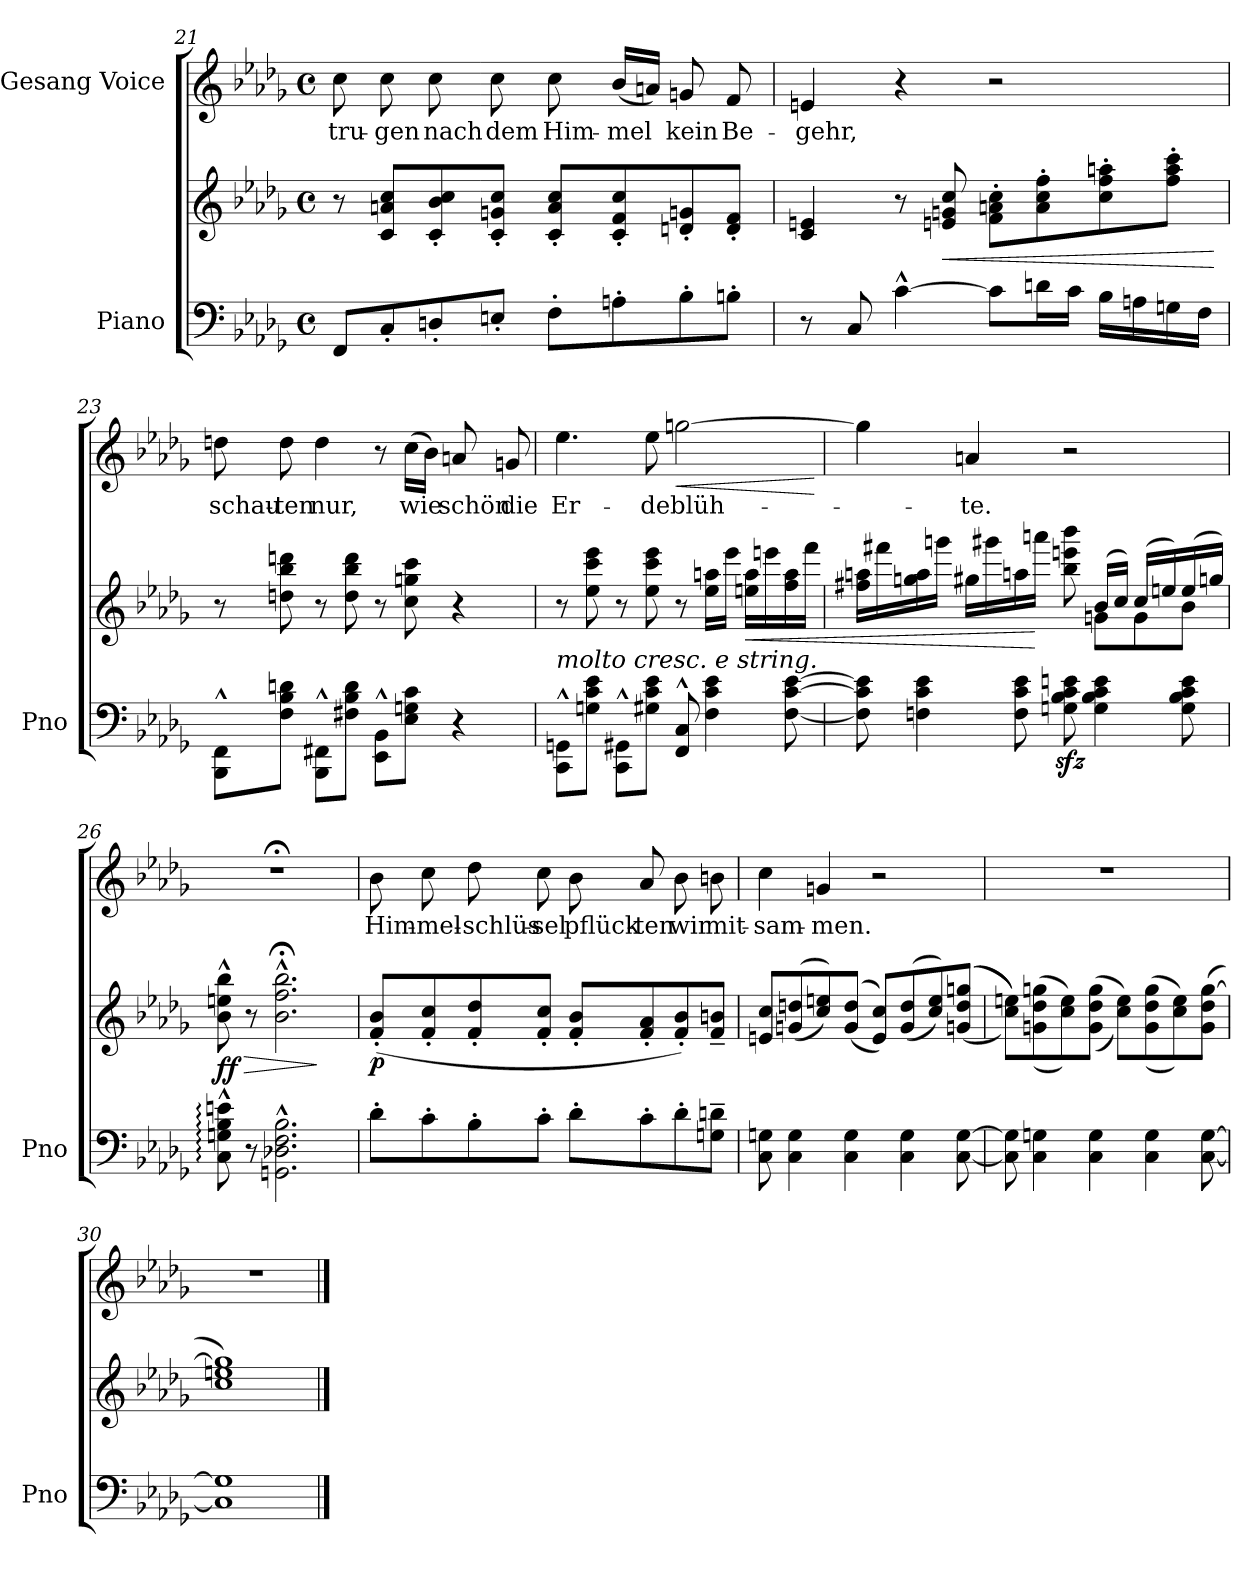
**kern	**kern	**dynam	**kern	**text	**dynam
*part2	*part2	*part2	*part1	*part1	*part1
*staff3	*staff2	*staff2/3	*staff1	*staff1	*staff1
*I"Piano	*	*	*I"Gesang Voice	*	*
*I'Pno	*	*	*	*	*
!!LO:LB:g=z
*clefF4	*clefG2	*	*clefG2	*	*
*k[b-e-a-d-g-]	*k[b-e-a-d-g-]	*	*k[b-e-a-d-g-]	*	*
*M4/4	*M4/4	*	*M4/4	*	*
*met(c)	*met(c)	*	*met(c)	*	*
=21	=21	=21	=21	=21	=21
!	!	!LO:DY:b	!	!LO:LY:b	!
!	!	!LO:DY:n=1:b	!	!	!
8FF/L	8r	p other-dynamics	8cc\	tru-	.
!	!	!	!	!LO:LY:b	!
8C'/	8c/ 8an/ 8cc/L	.	8cc\	-gen	.
!	!	!	!	!LO:LY:b	!
8Dn'/	8c/' 8b-/' 8cc/'	.	8cc\	nach	.
!	!	!	!	!LO:LY:b	!
8En'/J	8c/' 8gn/' 8cc/'J	.	8cc\	dem	.
!	!	!	!	!LO:LY:b	!
8F'\L	8c/' 8a/' 8cc/'L	.	8cc\	Him-	.
!	!	!	!	!LO:LY:b	!
8An'\	8c/' 8f/' 8cc/'	.	(16b-/LL	-mel	.
.	.	.	16an/JJ)	.	.
!	!	!	!	!LO:LY:b	!
8B-'\	8dn/' 8gn/'	.	8gn/	kein	.
!	!	!	!	!LO:LY:b	!
8Bn'\J	8d/' 8f/'J	.	8f/	Be-	.
=22	=22	=22	=22	=22	=22
!	!	!	!	!LO:LY:b	!
8r	4c/ 4en/	.	4en/	-gehr,	.
8C/	.	.	.	.	.
[4c^^\	8r	.	4r	.	.
!	!	!LO:HP:b	!	!	!
.	8en/ 8gn/ 8cc/	<	.	.	.
8c\L]	8f\' 8an\' 8cc\'L	.	2r	.	.
16dn\L	8a\' 8cc\' 8ff\'	.	.	.	.
16c\JJ	.	.	.	.	.
16B-\LL	8cc\' 8ff\' 8aan\'	.	.	.	.
16An\	.	.	.	.	.
16Gn\	8ff\' 8aa\' 8ccc\'J	.	.	.	.
16F\JJ	.	.	.	.	.
.	.	[	.	.	.
=23	=23	=23	=23	=23	=23
!	!	!	!	!LO:LY:b	!
8BBB-\^^ 8FF\^^L	8r	.	8ddn\	schau-	.
!	!	!	!	!LO:LY:b	!
8F\ 8B-\ 8dn\J	8ddn\ 8bb-\ 8dddn\	.	8dd\	-ten	.
!	!	!	!	!LO:LY:b	!
8BBB-\^^ 8FF#X\^^L	8r	.	4dd\	nur,	.
8F#X\ 8B-\ 8d\J	8dd\ 8bb-\ 8ddd\	.	.	.	.
8EE-\^^ 8BB-\^^L	8r	.	8r	.	.
!	!	!	!	!LO:LY:b	!
8E-\ 8Gn\ 8c\J	8cc\ 8ggn\ 8ccc\	.	(16cc\LL	wie	.
.	.	.	16b-\JJ)	.	.
!	!	!	!	!LO:LY:b	!
4r	4r	.	8an/	schön	.
!	!	!	!	!LO:LY:b	!
.	.	.	8gn/	die	.
!!LO:LB:g=z
=24	=24	=24	=24	=24	=24
!	!LO:TX:b:i:t=molto cresc. e string.	!	!	!	!
!	!	!	!	!LO:LY:b	!
8CC\^^ 8GGn\^^L	8r	.	4.ee-\	Er-	.
8Gn\ 8c\ 8e-\J	8ee-\ 8ccc\ 8eee-\	.	.	.	.
8CC\^^ 8GG#X\^^L	8r	.	.	.	.
!	!	!	!	!LO:LY:b	!
8G#X\ 8c\ 8e-\J	8ee-\ 8ccc\ 8eee-\	.	8ee-\	-de	.
!	!	!	!	!LO:LY:b	!LO:HP:b
8FF/^^ 8C/^^	8r	.	[2ggn\	blüh-	<
4F\ 4c\ 4e-\	16ee-\ 16aan\LL	.	.	.	.
.	16eee-\JJ	.	.	.	.
!	!	!LO:HP:b	!	!	!
.	16een\ 16aa\LL	<	.	.	.
.	16eeen\	.	.	.	.
[8F\ [8c\ [8e-\	16ff\ 16aa\	.	.	.	.
.	16fff\JJ	.	.	.	.
.	.	.	.	.	[
=25	=25	=25	=25	=25	=25
*	*^	*	*	*	*
8F\] 8c\] 8e-\]	16ff#X\ 16aan\LL	8ryy	.	4gg\]	.	.
.	16fff#X\	.	.	.	.	.
*	*v	*v	*	*	*	*
4Fn\ 4c\ 4e-\	16ggn\ 16aa\	.	.	.	.
.	16gggn\JJ	.	.	.	.
!	!	!	!	!LO:LY:b	!
.	16gg#X\LL	.	4an/	-te.	.
.	16ggg#X\	.	.	.	.
8F\ 8c\ 8e-\	16aan\	.	.	.	.
.	16aaan\JJ	[	.	.	.
8Gn\zz< 8B-\zz< 8c\zz< 8en\zz<	8bb-\ 8eeen\ 8bbb-\	.	2r	.	.
*	*^	*	*	*	*
4G\ 4B-\ 4c\ 4e\	(16b-/LL	8gn\L	.	.	.	.
.	16cc/JJ)	.	.	.	.	.
.	(16cc/LL	8g\	.	.	.	.
.	16een/)	.	.	.	.	.
8G\ 8B-\ 8c\ 8e\	(16ee/	8b-\J	.	.	.	.
.	16ggn/JJ)	.	.	.	.	.
*	*v	*v	*	*	*	*
=26	=26	=26	=26	=26	=26
!	!	!LO:HP:b	!	!	!
!	!	!LO:DY:n=1:b	!	!	!
8C\:^^ 8Gn\:^^ 8B-\:^^ 8en\:^^	8b-\^^ 8een\^^ 8bb-\^^	> ff	1r;<	.	.
8r	8r	.	.	.	.
2.GGn\^^ 2.D-X\^^ 2.F\^^ 2.B-\^^	2.b-\;<^^ 2.ff\;<^^ 2.bb-\;<^^	.	.	.	.
.	.	]	.	.	.
!!LO:LB:g=z
=27	=27	=27	=27	=27	=27
!	!	!LO:DY:b	!	!LO:LY:b	!
8d-'\L	(8f/' 8b-/'L	p	8b-\	Him-	.
!	!	!	!	!LO:LY:b	!
8c'\	8f/' 8cc/'	.	8cc\	-mel-	.
!	!	!	!	!LO:LY:b	!
8B-'\	8f/' 8dd-/'	.	8dd-\	-schlüs-	.
!	!	!	!	!LO:LY:b	!
8c'\J	8f/' 8cc/'J	.	8cc\	-sel	.
!	!	!	!	!LO:LY:b	!
8d-'\L	8f/' 8b-/'L	.	8b-\	pflück-	.
!	!	!	!	!LO:LY:b	!
8c'\	8f/' 8a-/'	.	8a-/	-ten	.
!	!	!	!	!LO:LY:b	!
8d-'\	8f/' 8b-/')	.	8b-\	wir	.
!	!	!	!	!LO:LY:b	!
8Gn\~ 8dn\~J	8f/~ 8bn/~J	.	8bn\	mit-	.
=28	=28	=28	=28	=28	=28
!	!	!	!	!LO:LY:b	!
8C\ 8Gn\	8en/ 8cc/L	.	4cc\	-sam-	.
4C\ 4G\	(>(8gn/ 8ddn/	.	.	.	.
!	!	!	!	!LO:LY:b	!
.	8cc/ 8een/))	.	4gn/	-men.	.
4C\ 4G\	(>(8g/ 8dd/J	.	.	.	.
.	8e/ 8cc/L))	.	2r	.	.
4C\ 4G\	((>8g/ 8dd/	.	.	.	.
.	8cc/ 8ee/))	.	.	.	.
[8C\ [8G\	(>((8gn/ 8dd/ 8ggn/J	.	.	.	.
=29	=29	=29	=29	=29	=29
8C\] 8G\]	8cc\ 8een\L)))	.	1r	.	.
4C\ 4Gn\	(<(8gn\ 8dd-\ 8ggn\	.	.	.	.
.	8cc\ 8ee\))	.	.	.	.
4C\ 4G\	(<(8g\ 8dd-\ 8gg\J	.	.	.	.
.	8cc\ 8ee\L))	.	.	.	.
4C\ 4G\	(<(8g\ 8dd-\ 8gg\	.	.	.	.
.	8cc\ 8ee\))	.	.	.	.
[8C\ [8G\	(<8g\ 8dd-\ [8gg\J	.	.	.	.
=30	=30	=30	=30	=30	=30
1C] 1Gn]	1cc 1een 1ggn])	.	1r	.	.
==	==	==	==	==	==
*-	*-	*-	*-	*-	*-
